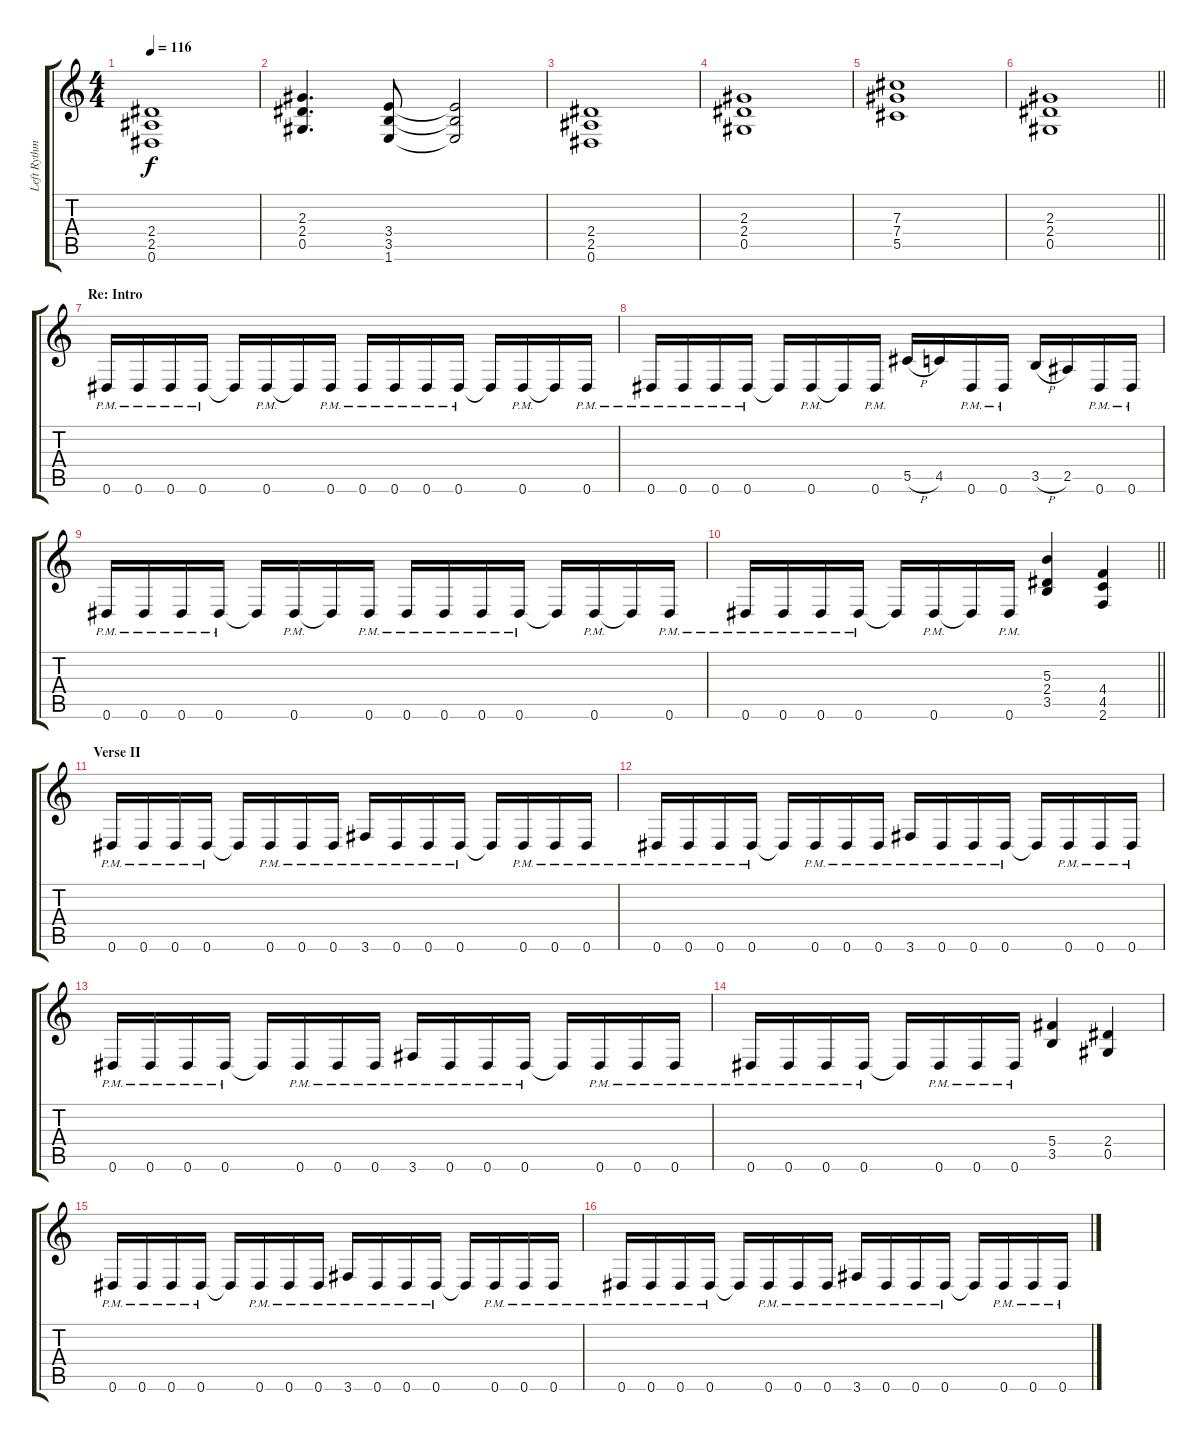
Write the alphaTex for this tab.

\track ("Left Rythm" "Left Rythm") {instrument distortionguitar}
\staff {score tabs}
\tuning (Eb4 Bb3 Gb3 Db3 Ab2 Eb2) {hide}
\ts (4 4)
\tempo 116
\clef g2
\ks c
(2.4 2.5 0.6).1{dy f} |
(2.3 2.4 0.5).4{d} (3.4 3.5 1.6).8 (3.4{t} 3.5{t} 1.6{t}).2 |
(2.4 2.5 0.6).1 |
(2.3 2.4 0.5).1 |
(7.3 7.4 5.5).1 |
\barLineRight lightlight
(2.3 2.4 0.5).1 |
\section ("" "Re: Intro")
0.6{pm}.16 0.6{pm}.16 0.6{pm}.16 0.6{pm}.16 0.6{t}.16 0.6{pm}.16 0.6{t}.16 0.6{pm}.16 0.6{pm}.16 0.6{pm}.16 0.6{pm}.16 0.6{pm}.16 0.6{t}.16 0.6{pm}.16 0.6{t}.16 0.6{pm}.16 |
0.6{pm}.16 0.6{pm}.16 0.6{pm}.16 0.6{pm}.16 0.6{t}.16 0.6{pm}.16 0.6{t}.16 0.6{pm}.16 5.5{h}.16 4.5.16 0.6{pm}.16 0.6{pm}.16 3.5{h}.16 2.5.16 0.6{pm}.16 0.6{pm}.16 |
0.6{pm}.16 0.6{pm}.16 0.6{pm}.16 0.6{pm}.16 0.6{t}.16 0.6{pm}.16 0.6{t}.16 0.6{pm}.16 0.6{pm}.16 0.6{pm}.16 0.6{pm}.16 0.6{pm}.16 0.6{t}.16 0.6{pm}.16 0.6{t}.16 0.6{pm}.16 |
\barLineRight lightlight
0.6{pm}.16 0.6{pm}.16 0.6{pm}.16 0.6{pm}.16 0.6{t}.16 0.6{pm}.16 0.6{t}.16 0.6{pm}.16 (5.3 2.4 3.5).4 (4.4 4.5 2.6).4 |
\section ("" "Verse II")
0.6{pm}.16 0.6{pm}.16 0.6{pm}.16 0.6{pm}.16 0.6{t}.16 0.6{pm}.16 0.6{pm}.16 0.6{pm}.16 3.6{pm}.16 0.6{pm}.16 0.6{pm}.16 0.6{pm}.16 0.6{t}.16 0.6{pm}.16 0.6{pm}.16 0.6{pm}.16 |
0.6{pm}.16 0.6{pm}.16 0.6{pm}.16 0.6{pm}.16 0.6{t}.16 0.6{pm}.16 0.6{pm}.16 0.6{pm}.16 3.6{pm}.16 0.6{pm}.16 0.6{pm}.16 0.6{pm}.16 0.6{t}.16 0.6{pm}.16 0.6{pm}.16 0.6{pm}.16 |
0.6{pm}.16 0.6{pm}.16 0.6{pm}.16 0.6{pm}.16 0.6{t}.16 0.6{pm}.16 0.6{pm}.16 0.6{pm}.16 3.6{pm}.16 0.6{pm}.16 0.6{pm}.16 0.6{pm}.16 0.6{t}.16 0.6{pm}.16 0.6{pm}.16 0.6{pm}.16 |
0.6{pm}.16 0.6{pm}.16 0.6{pm}.16 0.6{pm}.16 0.6{t}.16 0.6{pm}.16 0.6{pm}.16 0.6{pm}.16 (5.4 3.5).4 (2.4 0.5).4 |
0.6{pm}.16 0.6{pm}.16 0.6{pm}.16 0.6{pm}.16 0.6{t}.16 0.6{pm}.16 0.6{pm}.16 0.6{pm}.16 3.6{pm}.16 0.6{pm}.16 0.6{pm}.16 0.6{pm}.16 0.6{t}.16 0.6{pm}.16 0.6{pm}.16 0.6{pm}.16 |
0.6{pm}.16 0.6{pm}.16 0.6{pm}.16 0.6{pm}.16 0.6{t}.16 0.6{pm}.16 0.6{pm}.16 0.6{pm}.16 3.6{pm}.16 0.6{pm}.16 0.6{pm}.16 0.6{pm}.16 0.6{t}.16 0.6{pm}.16 0.6{pm}.16 0.6{pm}.16
